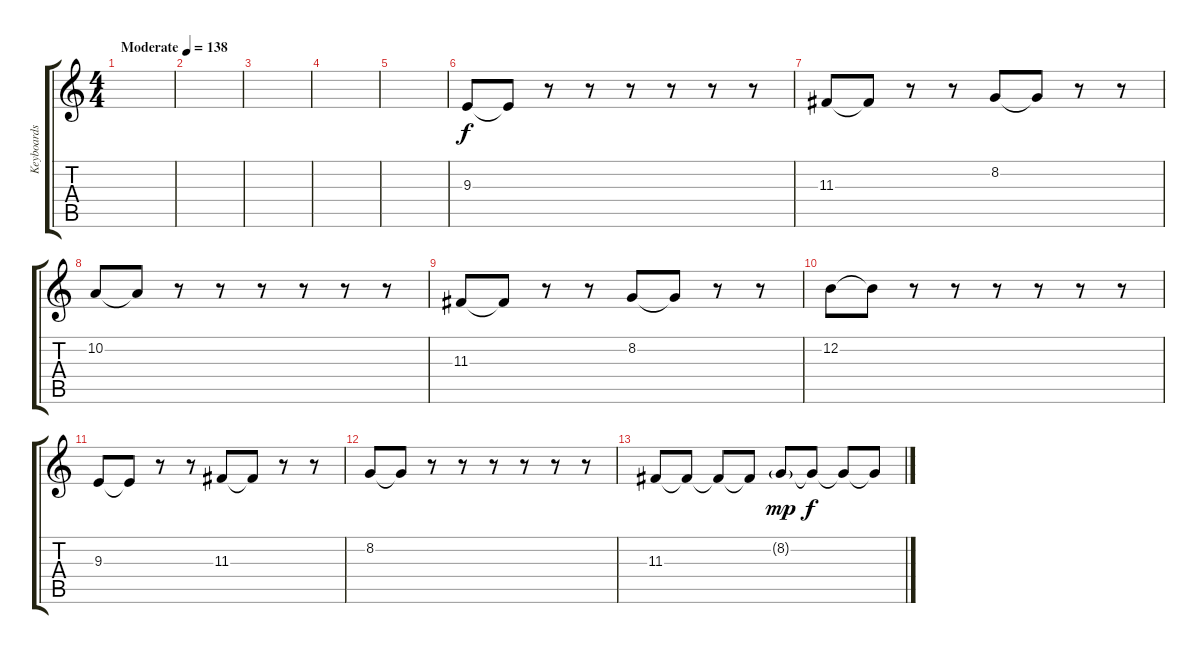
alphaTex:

\track ("Keyboards" "Keyboards") {instrument stringensemble1}
\staff {score tabs}
\tuning (E4 B3 G3 D3 A2 E2) {hide}
\ts (4 4)
\tempo (138 "Moderate")
\clef g2
\ks c
|
|
|
|
|
9.3.8 9.3{t}.8 r.8 r.8 r.8 r.8 r.8 r.8 |
11.3.8 11.3{t}.8 r.8 r.8 8.2.8 8.2{t}.8 r.8 r.8 |
10.2.8 10.2{t}.8 r.8 r.8 r.8 r.8 r.8 r.8 |
11.3.8 11.3{t}.8 r.8 r.8 8.2.8 8.2{t}.8 r.8 r.8 |
12.2.8 12.2{t}.8 r.8 r.8 r.8 r.8 r.8 r.8 |
9.3.8 9.3{t}.8 r.8 r.8 11.3.8 11.3{t}.8 r.8 r.8 |
8.2.8 8.2{t}.8 r.8 r.8 r.8 r.8 r.8 r.8 |
11.3.8 11.3{t}.8 11.3{t}.8 11.3{t}.8 8.2{g}.8{dy mp} 8.2{t}.8{dy f} 8.2{t}.8 8.2{t}.8
